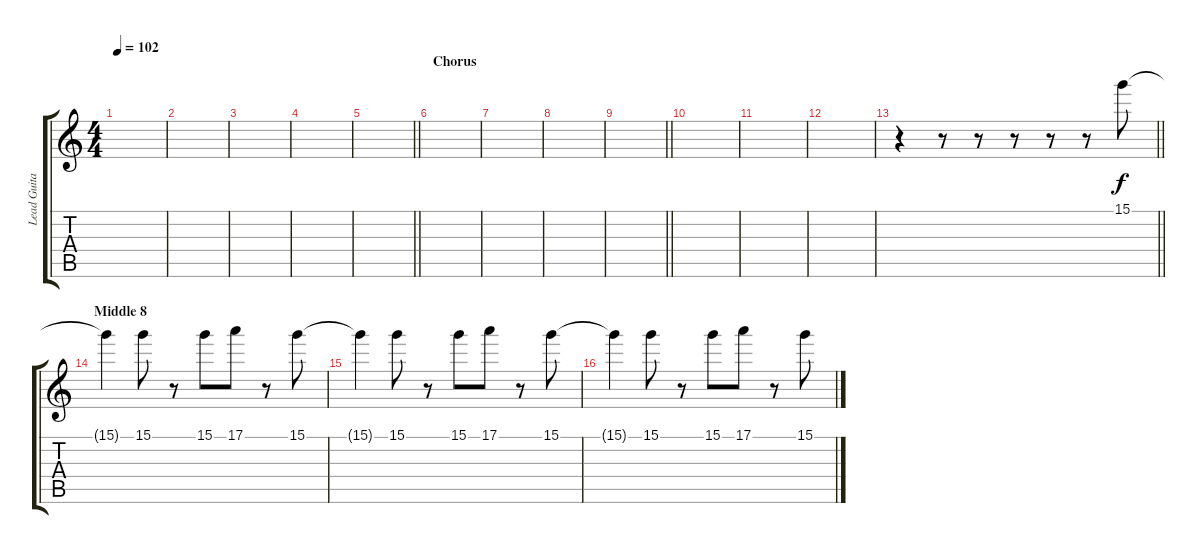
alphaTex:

\track ("Lead Guitar 2" "Lead Guita") {instrument overdrivenguitar}
\staff {score tabs}
\tuning (E4 B3 G3 D3 A2 E2) {hide}
\ts (4 4)
\tempo 102
\clef g2
\ks c
|
|
|
|
\barLineRight lightlight
|
\section ("" "Chorus")
|
|
|
\barLineRight lightlight
|
|
|
|
\barLineRight lightlight
r.4 r.8 r.8 r.8 r.8 r.8 15.1.8 |
\section ("" "Middle 8")
15.1{t}.4 15.1.8 r.8 15.1.8 17.1.8 r.8 15.1.8 |
15.1{t}.4 15.1.8 r.8 15.1.8 17.1.8 r.8 15.1.8 |
15.1{t}.4 15.1.8 r.8 15.1.8 17.1.8 r.8 15.1.8
